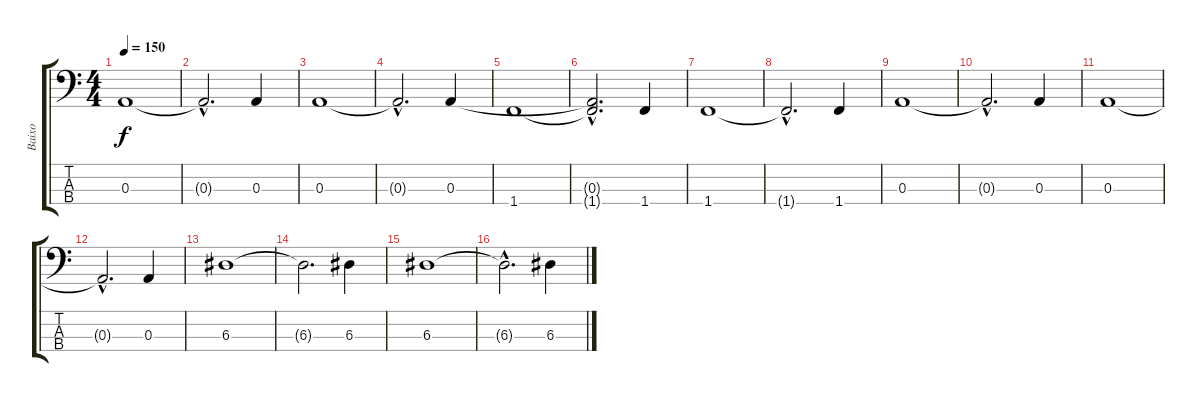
\track ("Baixo" "Baixo") {instrument electricbasspick}
\staff {score tabs}
\tuning (G2 D2 A1 E1) {hide}
\ts (4 4)
\tempo 150
\clef f4
\ks c
0.3.1{dy f} |
0.3{hac t}.2{d} 0.3.4 |
0.3.1 |
0.3{hac t}.2{d} 0.3.4 |
1.4.1 |
(0.3{hac t} 1.4{hac t}).2{d} 1.4.4 |
1.4.1 |
1.4{hac t}.2{d} 1.4.4 |
0.3.1 |
0.3{hac t}.2{d} 0.3.4 |
0.3.1 |
0.3{hac t}.2{d} 0.3.4 |
6.3.1 |
6.3{t}.2{d} 6.3.4 |
6.3.1 |
6.3{hac t}.2{d} 6.3.4
